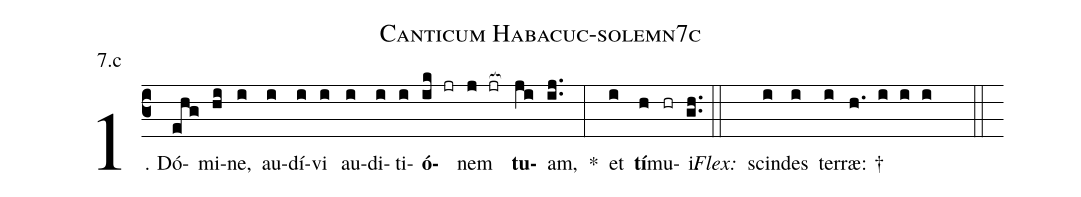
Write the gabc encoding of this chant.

name: Canticum Habacuc-solemn7c;
annotation: 7.c;
%%
(c3)1. Dó(ehg)mi(hi)ne,(i) au(i)dí(i)vi(i) au(i)di(i)ti(i)<b>ó</b>(ik jr)nem(j jr[ocb:1{]) <b>tu</b>(ji[ocb:0}])am,(ij..) *(:) et(i) <b>tí</b>(h)mu(hr)i.(gh..) (::)
<i>Flex:</i>()  scin(i)des(i) ter(i)ræ: †(h. i i i  ::)
